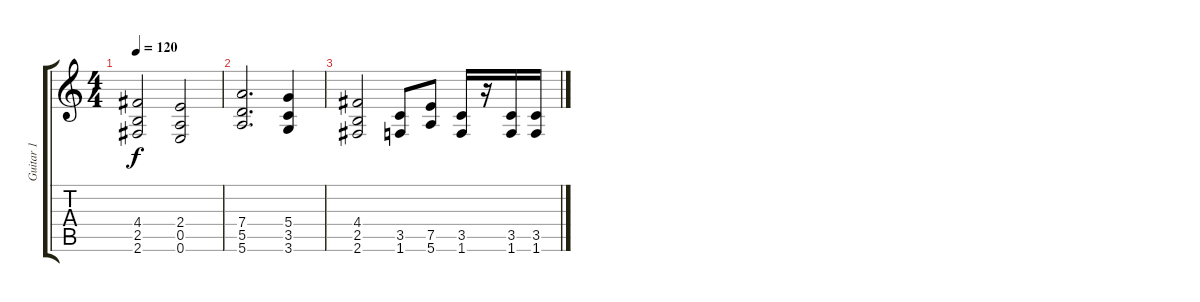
\track ("Guitar 1" "Guitar 1") {instrument overdrivenguitar}
\staff {score tabs}
\tuning (E4 B3 G3 D3 A2 E2) {hide}
\ts (4 4)
\tempo 120
\clef g2
\ks c
(4.4 2.5 2.6).2{dy f} (2.4 0.5 0.6).2 |
(7.4 5.5 5.6).2{d} (5.4 3.5 3.6).4 |
(4.4 2.5 2.6).2 (3.5 1.6).8 (7.5 5.6).8 (3.5 1.6).16 r.16 (3.5 1.6).16 (3.5 1.6).16
